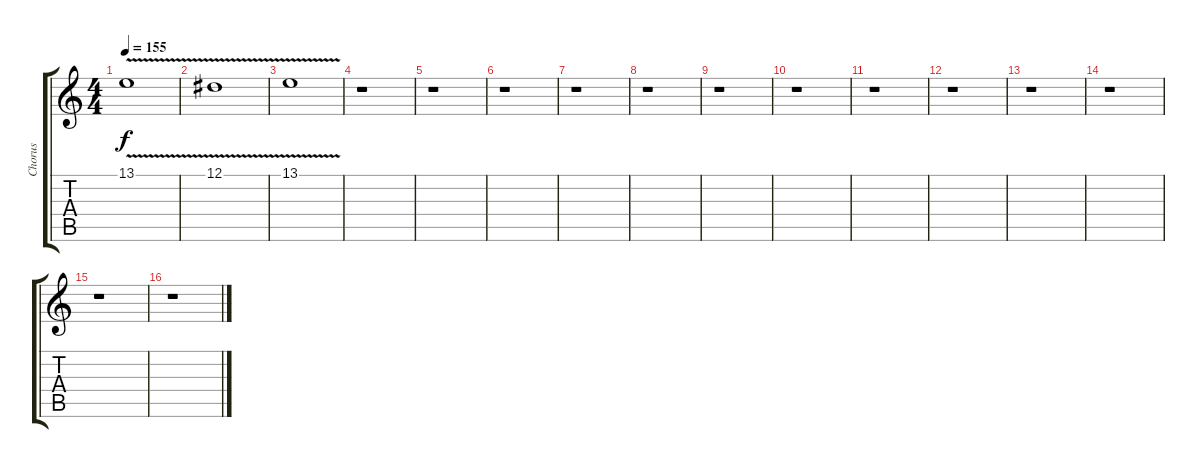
\track ("Chorus" "Chorus") {instrument voiceoohs}
\staff {score tabs}
\tuning (Eb4 Bb3 Gb3 Db3 Ab2 Eb2) {hide}
\ts (4 4)
\tempo 155
\clef g2
\ks c
13.1{v}.1{dy f} |
12.1{v}.1 |
13.1{v}.1 |
r.1 |
r.1 |
r.1 |
r.1 |
r.1 |
r.1 |
r.1 |
r.1 |
r.1 |
r.1 |
r.1 |
r.1 |
r.1
